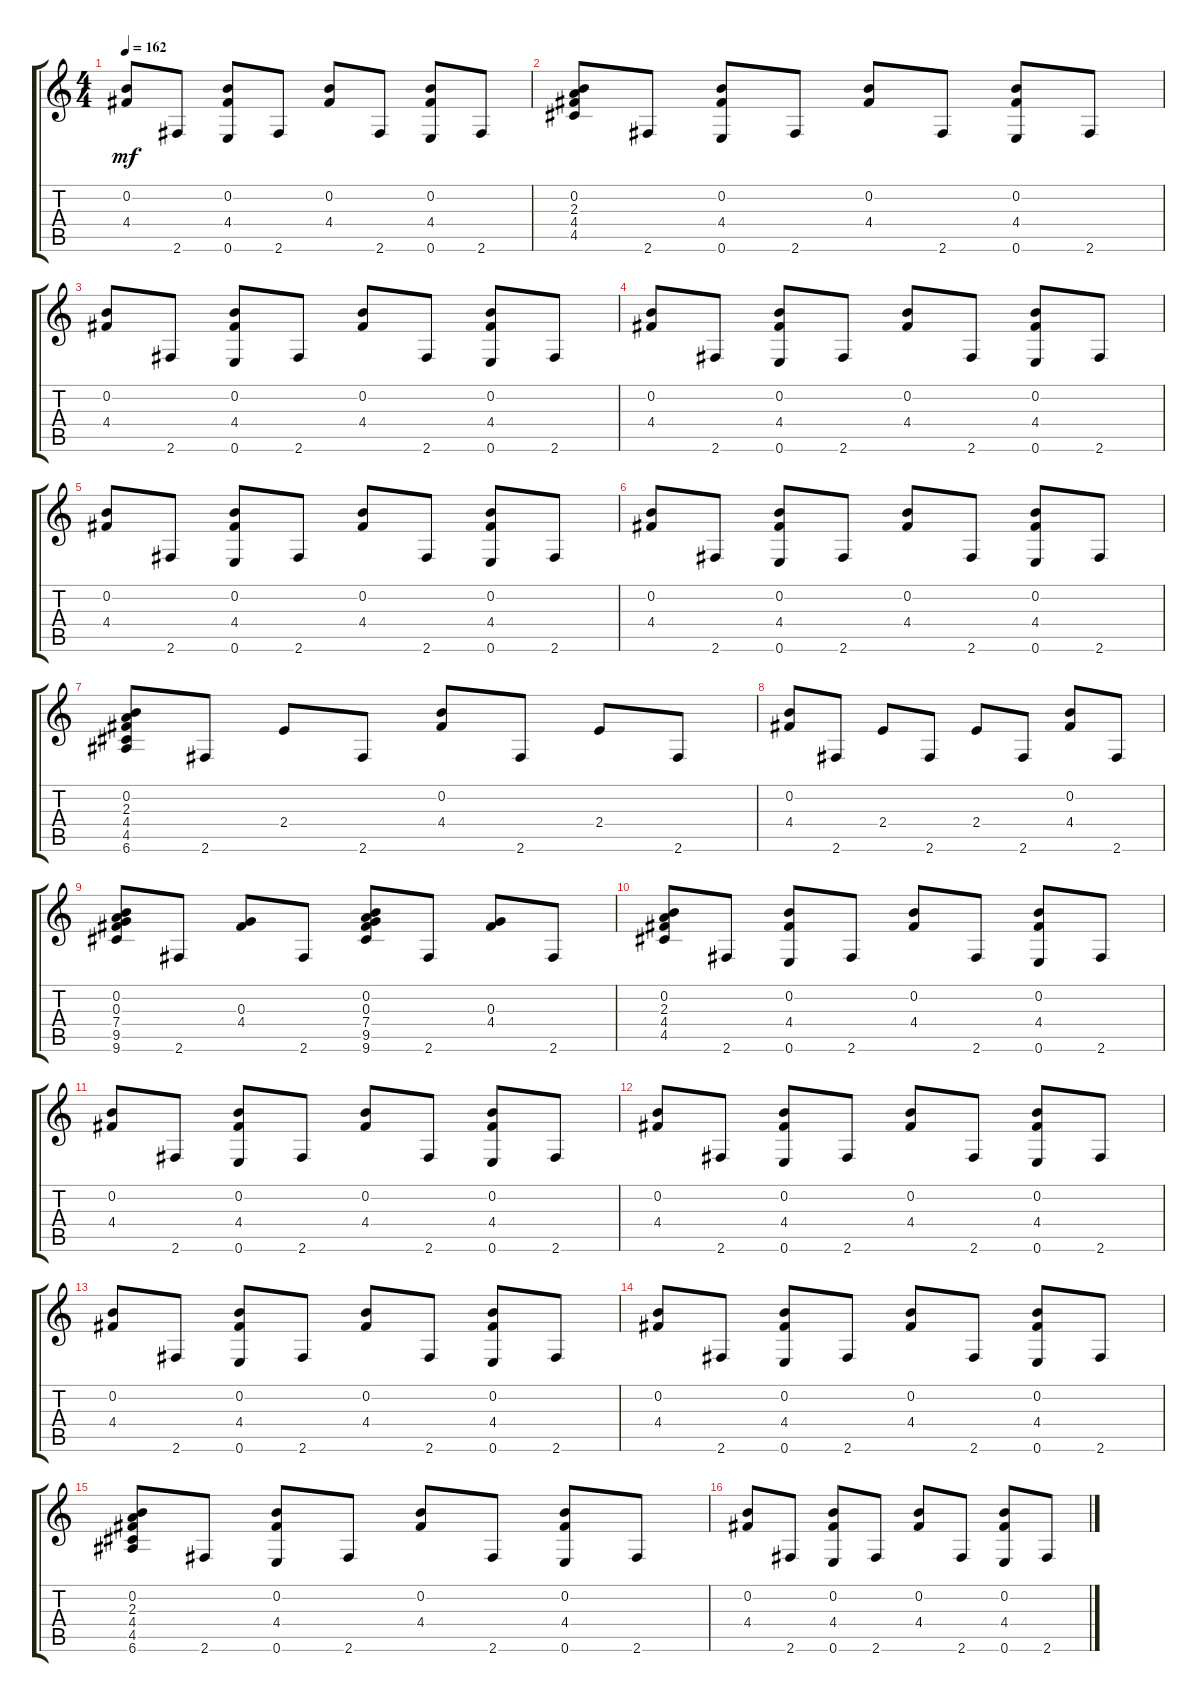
\track "" {instrument overdrivenguitar}
\staff {score tabs}
\tuning (E4 B3 G3 D3 A2 E2) {hide}
\ts (4 4)
\tempo 162
\clef g2
\ks c
(0.2 4.4).8{dy mf} 2.6.8 (0.2 4.4 0.6).8 2.6.8 (0.2 4.4).8 2.6.8 (0.2 4.4 0.6).8 2.6.8 |
(0.2 2.3 4.4 4.5).8 2.6.8 (0.2 4.4 0.6).8 2.6.8 (0.2 4.4).8 2.6.8 (0.2 4.4 0.6).8 2.6.8 |
(0.2 4.4).8 2.6.8 (0.2 4.4 0.6).8 2.6.8 (0.2 4.4).8 2.6.8 (0.2 4.4 0.6).8 2.6.8 |
(0.2 4.4).8 2.6.8 (0.2 4.4 0.6).8 2.6.8 (0.2 4.4).8 2.6.8 (0.2 4.4 0.6).8 2.6.8 |
(0.2 4.4).8 2.6.8 (0.2 4.4 0.6).8 2.6.8 (0.2 4.4).8 2.6.8 (0.2 4.4 0.6).8 2.6.8 |
(0.2 4.4).8 2.6.8 (0.2 4.4 0.6).8 2.6.8 (0.2 4.4).8 2.6.8 (0.2 4.4 0.6).8 2.6.8 |
(0.2 2.3 4.4 4.5 6.6).8 2.6.8 2.4.8 2.6.8 (0.2 4.4).8 2.6.8 2.4.8 2.6.8 |
(0.2 4.4).8 2.6.8 2.4.8 2.6.8 2.4.8 2.6.8 (0.2 4.4).8 2.6.8 |
(0.2 0.3 7.4 9.5 9.6).8 2.6.8 (0.3 4.4).8 2.6.8 (0.2 0.3 7.4 9.5 9.6).8 2.6.8 (0.3 4.4).8 2.6.8 |
(0.2 2.3 4.4 4.5).8 2.6.8 (0.2 4.4 0.6).8 2.6.8 (0.2 4.4).8 2.6.8 (0.2 4.4 0.6).8 2.6.8 |
(0.2 4.4).8 2.6.8 (0.2 4.4 0.6).8 2.6.8 (0.2 4.4).8 2.6.8 (0.2 4.4 0.6).8 2.6.8 |
(0.2 4.4).8 2.6.8 (0.2 4.4 0.6).8 2.6.8 (0.2 4.4).8 2.6.8 (0.2 4.4 0.6).8 2.6.8 |
(0.2 4.4).8 2.6.8 (0.2 4.4 0.6).8 2.6.8 (0.2 4.4).8 2.6.8 (0.2 4.4 0.6).8 2.6.8 |
(0.2 4.4).8 2.6.8 (0.2 4.4 0.6).8 2.6.8 (0.2 4.4).8 2.6.8 (0.2 4.4 0.6).8 2.6.8 |
(0.2 2.3 4.4 4.5 6.6).8 2.6.8 (0.2 4.4 0.6).8 2.6.8 (0.2 4.4).8 2.6.8 (0.2 4.4 0.6).8 2.6.8 |
(0.2 4.4).8 2.6.8 (0.2 4.4 0.6).8 2.6.8 (0.2 4.4).8 2.6.8 (0.2 4.4 0.6).8 2.6.8
